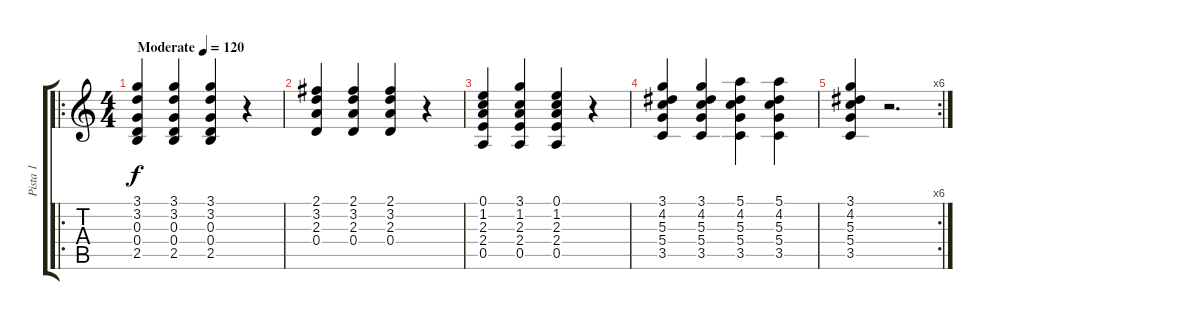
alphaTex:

\track ("Pista 1" "Pista 1") {instrument acousticguitarnylon}
\staff {score tabs}
\tuning (E4 B3 G3 D3 A2 E2) {hide}
\ro
\ts (4 4)
\tempo (120 "Moderate")
\clef g2
\ks c
(3.1 3.2 0.3 0.4 2.5).4{dy f instrument acousticguitarnylon} (3.1 3.2 0.3 0.4 2.5).4 (3.1 3.2 0.3 0.4 2.5).4 r.4 |
(2.1 3.2 2.3 0.4).4 (2.1 3.2 2.3 0.4).4 (2.1 3.2 2.3 0.4).4 r.4 |
(0.1 1.2 2.3 2.4 0.5).4 (3.1 1.2 2.3 2.4 0.5).4 (0.1 1.2 2.3 2.4 0.5).4 r.4 |
(3.1 4.2 5.3 5.4 3.5).4 (3.1 4.2 5.3 5.4 3.5).4 (5.1 4.2 5.3 5.4 3.5).4 (5.1 4.2 5.3 5.4 3.5).4 |
\rc 6
(3.1 4.2 5.3 5.4 3.5).4 r.2{d}
